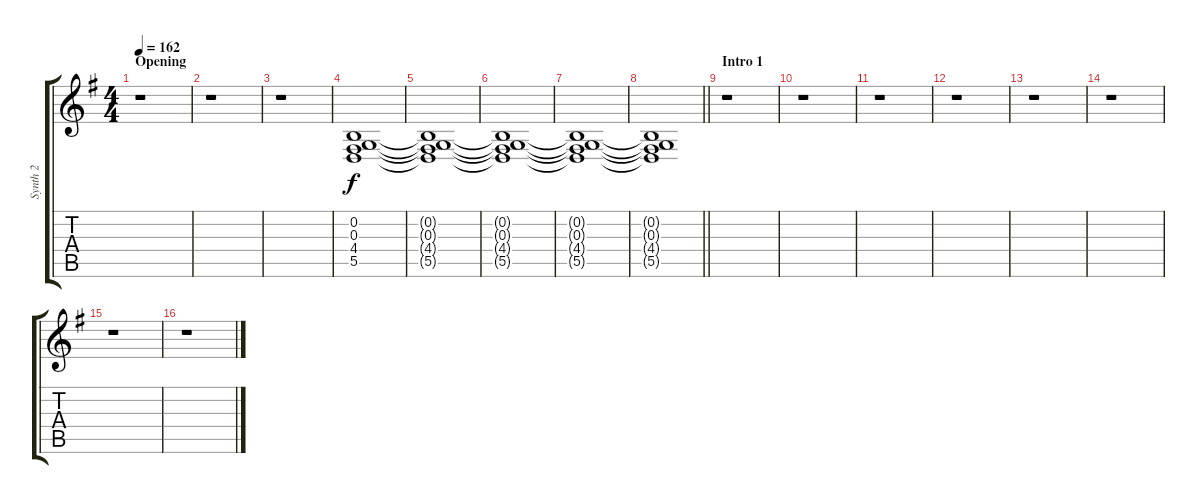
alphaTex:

\track ("Synth 2" "Synth 2") {instrument pad3polysynth}
\staff {score tabs}
\tuning (E4 B3 G3 D3 A2 E2) {hide}
\ts (4 4)
\section ("" "Opening")
\tempo 162
\clef g2
\ks g
r.1{dy f instrument pad3polysynth} |
r.1 |
r.1 |
(0.2 0.3 4.4 5.5).1 |
(0.2{t} 0.3{t} 4.4{t} 5.5{t}).1 |
(0.2{t} 0.3{t} 4.4{t} 5.5{t}).1 |
(0.2{t} 0.3{t} 4.4{t} 5.5{t}).1 |
\barLineRight lightlight
(0.2{t} 0.3{t} 4.4{t} 5.5{t}).1 |
\section ("" "Intro 1")
r.1 |
r.1 |
r.1 |
r.1 |
r.1 |
r.1 |
r.1 |
r.1
